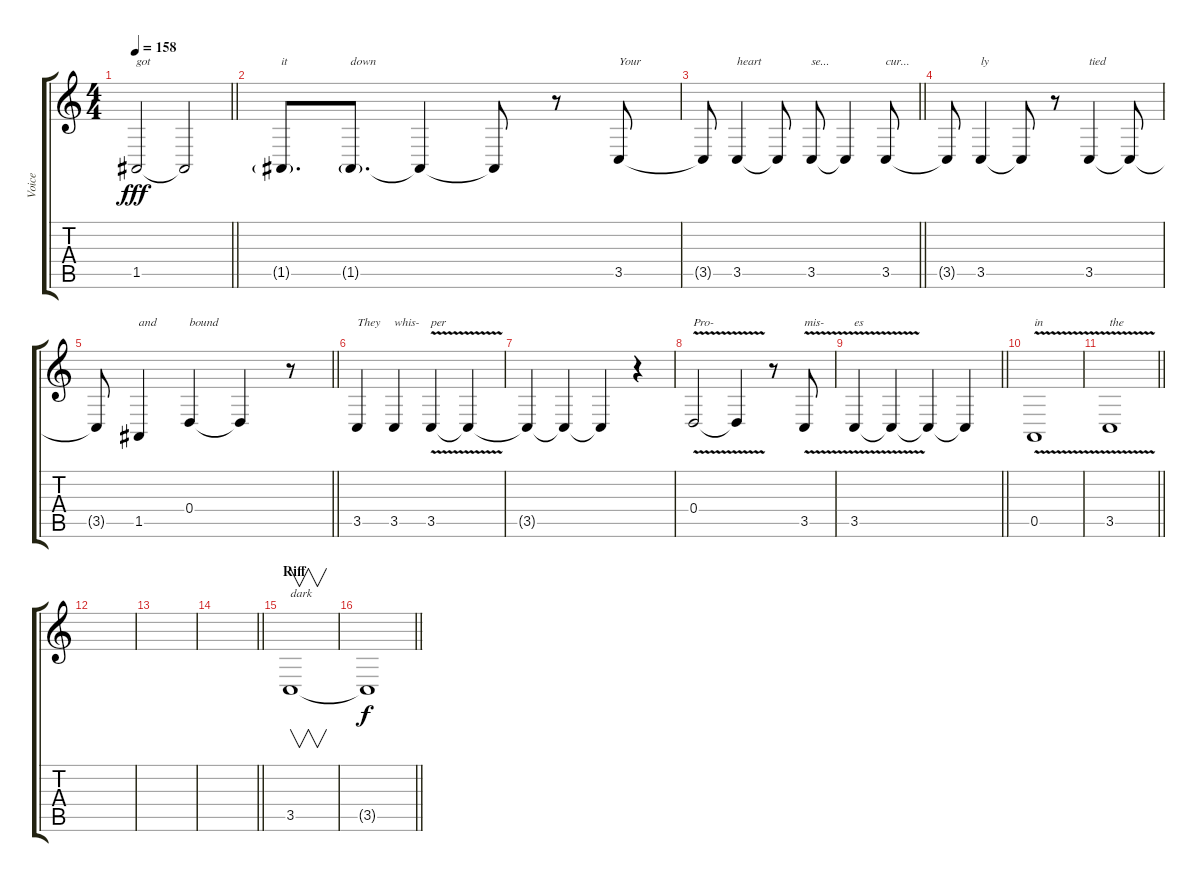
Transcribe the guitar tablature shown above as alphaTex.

\track ("Voice" "Voice") {instrument lead3calliope}
\staff {score tabs}
\tuning (E4 B3 G3 D3 A2 E2) {hide}
\ts (4 4)
\tempo 158
\clef g2
\barLineRight lightlight
\ks c
1.5.2{txt "got" dy fff} 1.5{t}.2 |
1.5{g}.8{d txt "it"} 1.5{g}.8{d txt "down"} 1.5{t}.4 1.5{t}.8 r.8 3.5.8{txt "Your "} |
\barLineRight lightlight
3.5{t}.8 3.5.4{txt "heart "} 3.5{t}.8 3.5.8{txt "se..."} 3.5{t}.4 3.5.8{txt "cur..."} |
3.5{t}.8 3.5.4{txt "ly"} 3.5{t}.8 r.8 3.5.4{txt "tied"} 3.5{t}.8 |
\barLineRight lightlight
3.5{t}.8 1.5.4{txt "and "} 0.4.4{txt "bound"} 0.4{t}.4 r.8 |
3.5.4{txt "They "} 3.5.4{txt "whis-"} 3.5{v}.4{txt "per"} 3.5{t}.4 |
3.5{t}.4 3.5{t}.4 3.5{t}.4 r.4 |
0.4{v}.2{txt "Pro-"} 0.4{t}.4 r.8 3.5{v}.8{txt "mis-"} |
\barLineRight lightlight
3.5{v}.4{txt "es"} 3.5{t}.4 3.5{t}.4 3.5{t}.4 |
0.5{v}.1{txt "in"} |
\barLineRight lightlight
3.5{v}.1{txt "the"} |
|
|
\barLineRight lightlight
|
\section ("" "Riff")
3.5.1{v txt "dark"} |
\barLineRight lightlight
3.5{t}.1{dy f}
